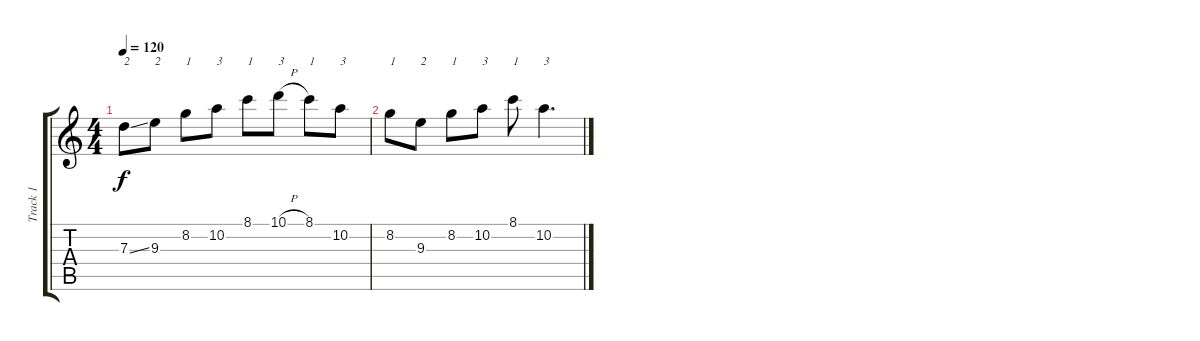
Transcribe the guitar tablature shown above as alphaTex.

\track ("Track 1" "Track 1") {instrument acousticguitarsteel}
\staff {score tabs}
\tuning (E4 B3 G3 D3 A2 E2) {hide}
\ts (4 4)
\tempo 120
\clef g2
\ks c
7.3{ss}.8{txt "2" dy f instrument acousticguitarsteel} 9.3.8{txt "2"} 8.2.8{txt "1"} 10.2.8{txt "3"} 8.1.8{txt "1"} 10.1{h}.8{txt "3"} 8.1.8{txt "1"} 10.2.8{txt "3"} |
8.2.8{txt "1"} 9.3.8{txt "2"} 8.2.8{txt "1"} 10.2.8{txt "3"} 8.1.8{txt "1"} 10.2.4{d txt "3"}
